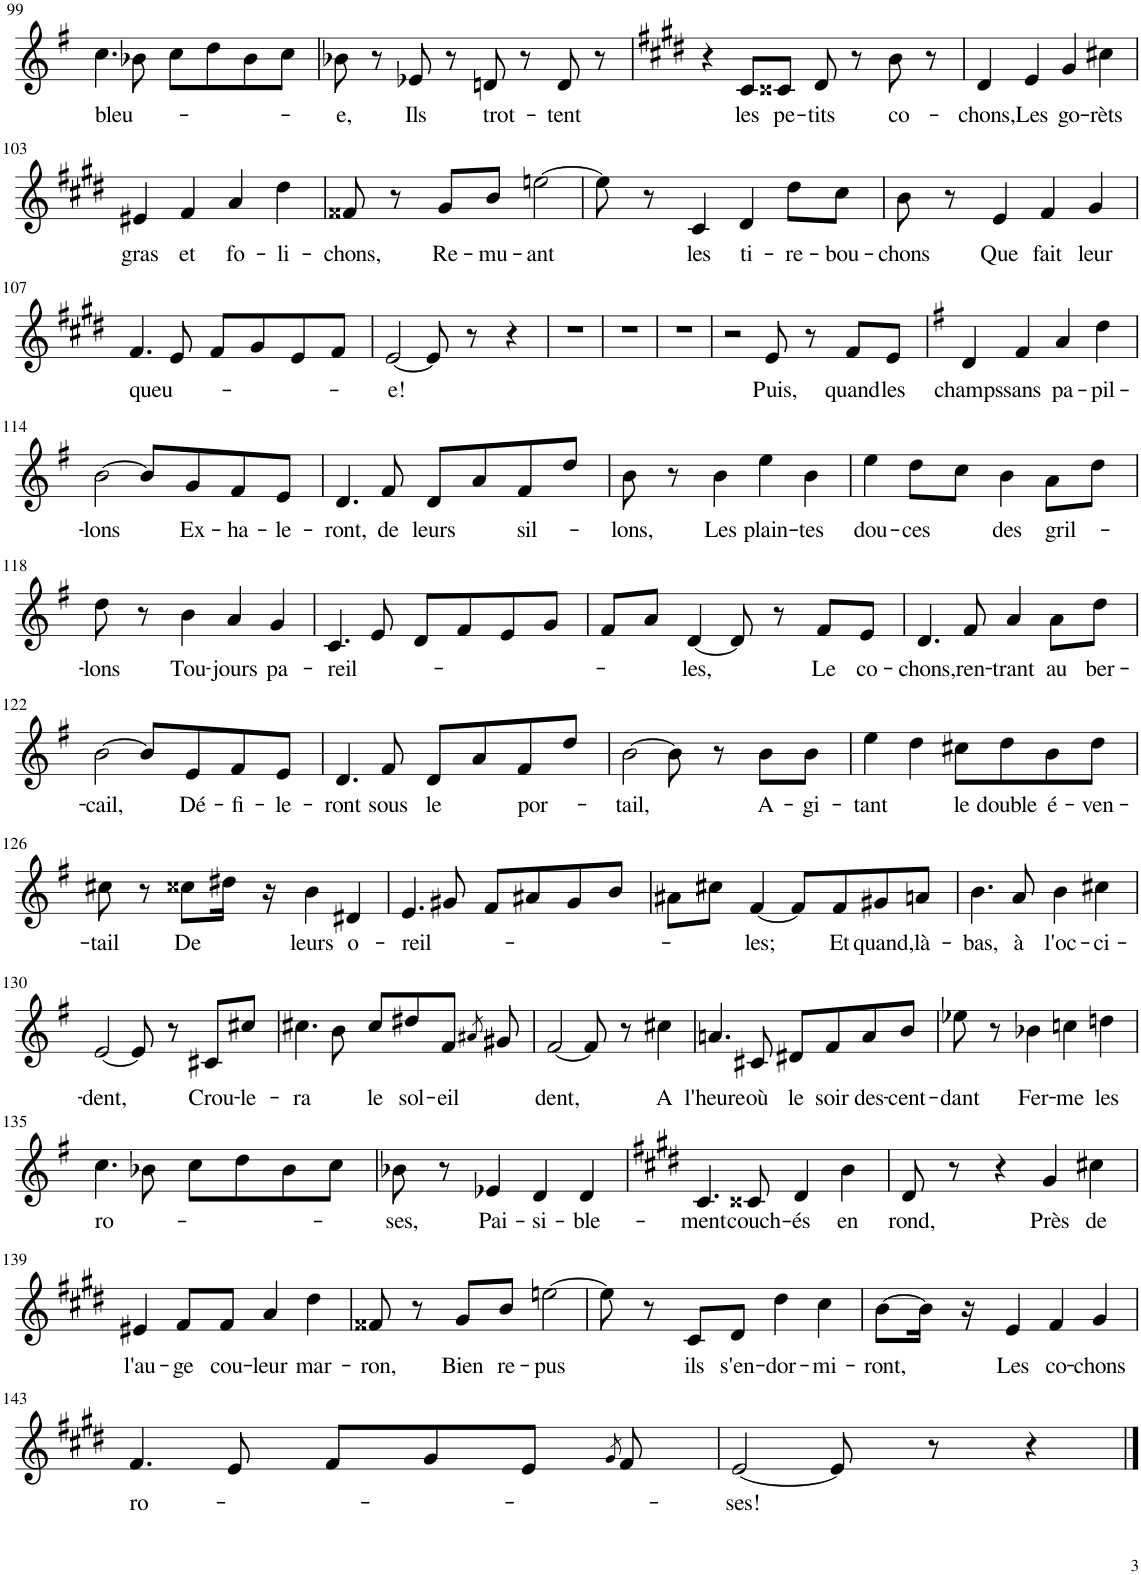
**kern	**text
*part1	*part1
*staff1	*staff1
*I"Piano	*
*I'Pno	*
!!LO:PB:g=z
*clefG2	*
*k[f#]	*
*M2/2	*
=99	=99
!	!LO:LY:b
4.cc\	bleu-
8b-X\	.
8cc\L	.
8dd\	.
8b-\	.
8cc\J	.
=100	=100
!	!LO:LY:b
8b-X\	-e,
8r	.
!	!LO:LY:b
8e-X/	Ils
8r	.
!	!LO:LY:b
8dn/	trot-
8r	.
!	!LO:LY:b
8d/	-tent
8r	.
=101	=101
*k[f#c#g#d#]	*
4r	.
!	!LO:LY:b
8c#/L	les
!	!LO:LY:b
8c##X/J	pe-
!	!LO:LY:b
8d#/	-tits
8r	.
!	!LO:LY:b
8b\	co-
8r	.
=102	=102
!	!LO:LY:b
4d#/	-chons,
!	!LO:LY:b
4e/	Les
!	!LO:LY:b
4g#/	go-
!	!LO:LY:b
4cc#X\	-rèts
!!LO:LB:g=z
=103	=103
!	!LO:LY:b
4e#X/	gras
!	!LO:LY:b
4f#/	et
!	!LO:LY:b
4a/	fo-
!	!LO:LY:b
4dd#\	-li-
=104	=104
!	!LO:LY:b
8f##X/	-chons,
8r	.
!	!LO:LY:b
8g#/L	Re-
!	!LO:LY:b
8b/J	-mu-
!	!LO:LY:b
[2een\	-ant
=105	=105
8ee\]	.
8r	.
!	!LO:LY:b
4c#/	les
!	!LO:LY:b
4d#/	ti-
!	!LO:LY:b
8dd#\L	-re-
!	!LO:LY:b
8cc#\J	-bou-
=106	=106
!	!LO:LY:b
8b\	-chons
8r	.
!	!LO:LY:b
4e/	Que
!	!LO:LY:b
4f#/	fait
!	!LO:LY:b
4g#/	leur
!!LO:LB:g=z
=107	=107
!	!LO:LY:b
4.f#/	queu-
8e/	.
8f#/L	.
8g#/	.
8e/	.
8f#/J	.
=108	=108
!	!LO:LY:b
[2e/	-e!
8e/]	.
8r	.
4r	.
=109	=109
1r	.
=110	=110
1r	.
=111	=111
1r	.
=112	=112
2r	.
!	!LO:LY:b
8e/	Puis,
8r	.
!	!LO:LY:b
8f#/L	quand
!	!LO:LY:b
8e/J	les
=113	=113
*k[f#]	*
!	!LO:LY:b
4d/	champs
!	!LO:LY:b
4f#/	sans
!	!LO:LY:b
4a/	pa-
!	!LO:LY:b
4dd\	-pil-
!!LO:LB:g=z
=114	=114
!	!LO:LY:b
[2b\	-lons
8b/L]	.
!	!LO:LY:b
8g/	Ex-
!	!LO:LY:b
8f#/	-ha-
!	!LO:LY:b
8e/J	-le-
=115	=115
!	!LO:LY:b
4.d/	-ront,
!	!LO:LY:b
8f#/	de
!	!LO:LY:b
8d/L	leurs
8a/	.
!	!LO:LY:b
8f#/	sil-
8dd/J	.
=116	=116
!	!LO:LY:b
8b\	-lons,
8r	.
!	!LO:LY:b
4b\	Les
!	!LO:LY:b
4ee\	plain-
!	!LO:LY:b
4b\	-tes
=117	=117
!	!LO:LY:b
4ee\	dou-
!	!LO:LY:b
8dd\L	-ces
8cc\J	.
!	!LO:LY:b
4b\	des
!	!LO:LY:b
8a\L	gril-
8dd\J	.
!!LO:LB:g=z
=118	=118
!	!LO:LY:b
8dd\	-lons
8r	.
!	!LO:LY:b
4b\	Tou-
!	!LO:LY:b
4a/	-jours
!	!LO:LY:b
4g/	pa-
=119	=119
!	!LO:LY:b
4.c/	-reil-
8e/	.
8d/L	.
8f#/	.
8e/	.
8g/J	.
=120	=120
8f#/L	.
8a/J	.
!	!LO:LY:b
[4d/	-les,
8d/]	.
8r	.
!	!LO:LY:b
8f#/L	Le
!	!LO:LY:b
8e/J	co-
=121	=121
!	!LO:LY:b
4.d/	-chons,
!	!LO:LY:b
8f#/	ren-
!	!LO:LY:b
4a/	-trant
!	!LO:LY:b
8a\L	au
!	!LO:LY:b
8dd\J	ber-
!!LO:LB:g=z
=122	=122
!	!LO:LY:b
[2b\	-cail,
8b/L]	.
!	!LO:LY:b
8e/	Dé-
!	!LO:LY:b
8f#/	-fi-
!	!LO:LY:b
8e/J	-le-
=123	=123
!	!LO:LY:b
4.d/	-ront
!	!LO:LY:b
8f#/	sous
!	!LO:LY:b
8d/L	le
8a/	.
!	!LO:LY:b
8f#/	por-
8dd/J	.
=124	=124
!	!LO:LY:b
[2b\	-tail,
8b\]	.
8r	.
!	!LO:LY:b
8b\L	A-
!	!LO:LY:b
8b\J	-gi-
=125	=125
!	!LO:LY:b
4ee\	-tant
4dd\	.
!	!LO:LY:b
8cc#X\L	le
!	!LO:LY:b
8dd\	double
!	!LO:LY:b
8b\	é-
!	!LO:LY:b
8dd\J	-ven-
!!LO:LB:g=z
=126	=126
!	!LO:LY:b
8cc#X\	-tail
8r	.
!	!LO:LY:b
8cc##X\L	De
16dd#X\Jk	.
16r	.
!	!LO:LY:b
4b\	leurs
!	!LO:LY:b
4d#X/	o-
=127	=127
!	!LO:LY:b
4.e/	-reil-
8g#X/	.
8f#/L	.
8a#X/	.
8g#/	.
8b/J	.
=128	=128
8a#X\L	.
8cc#X\J	.
!	!LO:LY:b
[4f#/	-les;
8f#/L]	.
!	!LO:LY:b
8f#/	Et
!	!LO:LY:b
8g#X/	quand,
!	!LO:LY:b
8an/J	là-
=129	=129
!	!LO:LY:b
4.b\	-bas,
!	!LO:LY:b
8a/	à
!	!LO:LY:b
4b\	l'oc-
!	!LO:LY:b
4cc#X\	-ci-
!!LO:LB:g=z
=130	=130
!	!LO:LY:b
[2e/	-dent,
8e/]	.
8r	.
!	!LO:LY:b
8c#X/L	Crou-
!	!LO:LY:b
8cc#X/J	-le-
=131	=131
!	!LO:LY:b
4.cc#X\	-ra
8b\	.
!	!LO:LY:b
8cc#/L	le
!	!LO:LY:b
8dd#X/	sol-
!	!LO:LY:b
8f#/J	-eil
8qa#X/	.
8g#X/	.
=132	=132
!	!LO:LY:b
[2f#/	-dent,
8f#/]	.
8r	.
!	!LO:LY:b
4cc#X\	A
=133	=133
!	!LO:LY:b
4.an/	l'heure
!	!LO:LY:b
8c#X/	où
!	!LO:LY:b
8d#X/L	le
!	!LO:LY:b
8f#/	soir
!	!LO:LY:b
8a/	des-
!	!LO:LY:b
8b/J	-cent-
=134	=134
!	!LO:LY:b
8ee-X\	-dant
8r	.
!	!LO:LY:b
4b-X\	Fer-
!	!LO:LY:b
4ccn\	-me
!	!LO:LY:b
4ddn\	les
!!LO:LB:g=z
=135	=135
!	!LO:LY:b
4.cc\	ro-
8b-X\	.
8cc\L	.
8dd\	.
8b-\	.
8cc\J	.
=136	=136
!	!LO:LY:b
8b-X\	-ses,
8r	.
!	!LO:LY:b
4e-X/	Pai-
!	!LO:LY:b
4d/	-si-
!	!LO:LY:b
4d/	-ble-
=137	=137
*k[f#c#g#d#]	*
!	!LO:LY:b
4.c#/	-ment
!	!LO:LY:b
8c##X/	couch-
!	!LO:LY:b
4d#/	-és
!	!LO:LY:b
4b\	en
=138	=138
!	!LO:LY:b
8d#/	rond,
8r	.
4r	.
!	!LO:LY:b
4g#/	Près
!	!LO:LY:b
4cc#X\	de
!!LO:LB:g=z
=139	=139
!	!LO:LY:b
4e#X/	l'au-
!	!LO:LY:b
8f#/L	-ge
!	!LO:LY:b
8f#/J	cou-
!	!LO:LY:b
4a/	-leur
!	!LO:LY:b
4dd#\	mar-
=140	=140
!	!LO:LY:b
8f##X/	-ron,
8r	.
!	!LO:LY:b
8g#/L	Bien
!	!LO:LY:b
8b/J	re-
!	!LO:LY:b
[2een\	-pus
=141	=141
8ee\]	.
8r	.
!	!LO:LY:b
8c#/L	ils
!	!LO:LY:b
8d#/J	s'en-
!	!LO:LY:b
4dd#\	-dor-
!	!LO:LY:b
4cc#\	-mi-
=142	=142
!	!LO:LY:b
[8b\L	-ront,
16b\Jk]	.
16r	.
!	!LO:LY:b
4e/	Les
!	!LO:LY:b
4f#/	co-
!	!LO:LY:b
4g#/	-chons
!!LO:LB:g=z
=143	=143
!	!LO:LY:b
4.f#/	ro-
8e/	.
8f#/L	.
8g#/	.
8e/J	.
8qg#/	.
8f#/	.
=144	=144
!	!LO:LY:b
[2e/	ses!
8e/]	.
8r	.
4r	.
==	==
*-	*-
